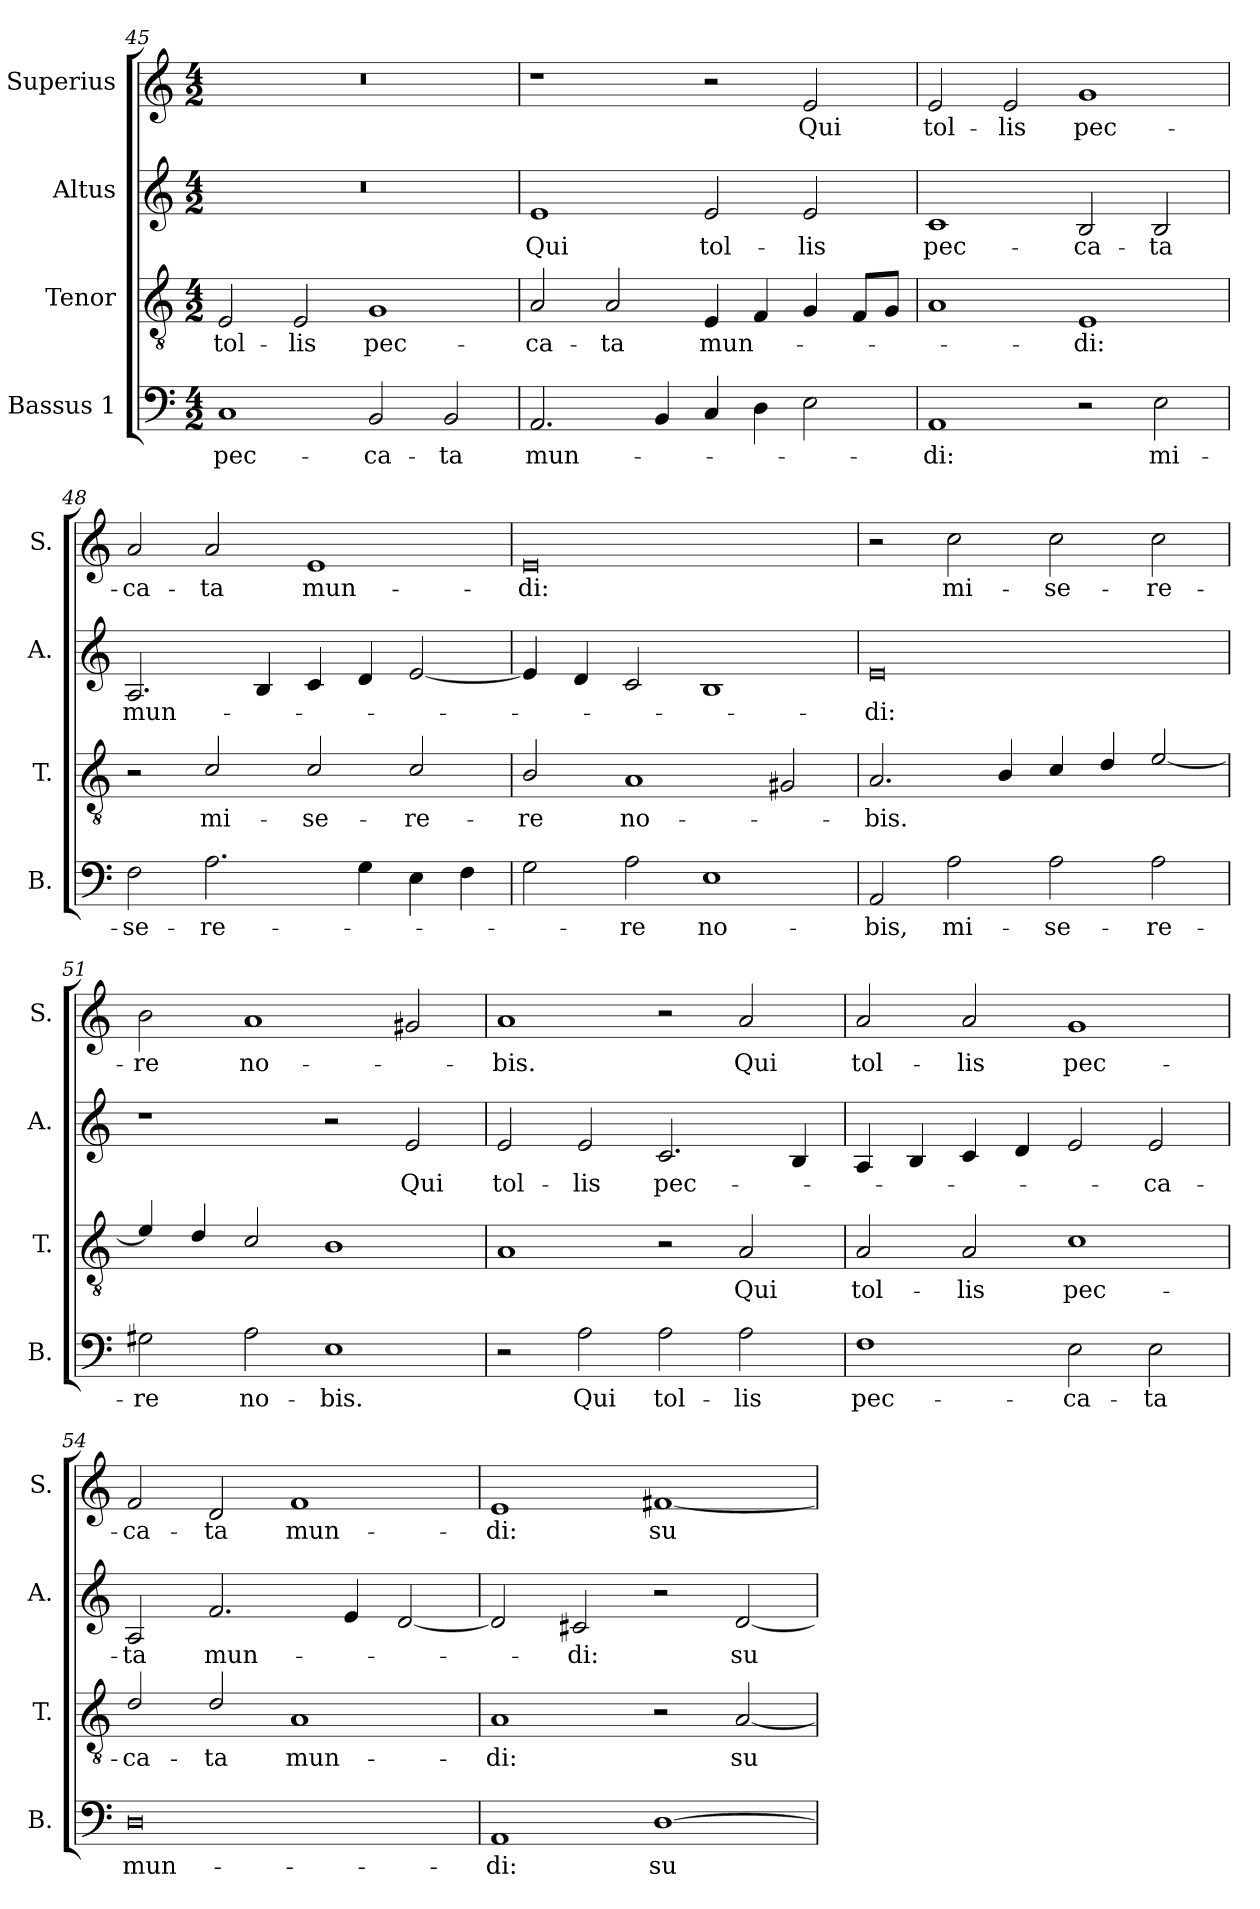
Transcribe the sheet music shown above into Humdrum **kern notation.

**kern	**text	**kern	**text	**kern	**text	**kern	**text
*part4	*part4	*part3	*part3	*part2	*part2	*part1	*part1
*staff4	*staff4	*staff3	*staff3	*staff2	*staff2	*staff1	*staff1
*I"Bassus 1	*	*I"Tenor	*	*I"Altus	*	*I"Superius	*
*I'B.	*	*I'T.	*	*I'A.	*	*I'S.	*
*clefF4	*	*clefGv2	*	*clefG2	*	*clefG2	*
*	*	*ITrd7c12	*	*	*	*	*
*k[]	*	*k[]	*	*k[]	*	*k[]	*
*C:	*	*C:	*	*C:	*	*C:	*
*M4/2	*	*M4/2	*	*M4/2	*	*M4/2	*
=45	=45	=45	=45	=45	=45	=45	=45
1C/	pec-	2EE/	tol-	0r	.	0r	.
.	.	2EE/	-lis	.	.	.	.
2BB/	-ca-	1GG/	pec-	.	.	.	.
2BB/	-ta	.	.	.	.	.	.
=46	=46	=46	=46	=46	=46	=46	=46
2.AA/	mun-	2AA/	-ca-	1e/	Qui	1r	.
.	.	2AA/	-ta	.	.	.	.
4BB/	.	.	.	.	.	.	.
4C/	.	4EE/	mun-	2e/	tol-	2r	.
4D\	.	4FF/	.	.	.	.	.
2E\	.	4GG/	.	2e/	-lis	2e/	Qui
.	.	8FF/L	.	.	.	.	.
.	.	8GG/J	.	.	.	.	.
=47	=47	=47	=47	=47	=47	=47	=47
1AA/	-di:	1AA/	.	1c/	pec-	2e/	tol-
.	.	.	.	.	.	2e/	-lis
2r	.	1EE/	-di:	2B/	-ca-	1g/	pec-
2E\	mi-	.	.	2B/	-ta	.	.
=48	=48	=48	=48	=48	=48	=48	=48
2F\	-se-	2r	.	2.A/	mun-	2a/	-ca-
2.A\	-re-	2C/	mi-	.	.	2a/	-ta
.	.	.	.	4B/	.	.	.
.	.	2C/	-se-	4c/	.	1e/	mun-
4G\	.	.	.	4d/	.	.	.
4E\	.	2C/	-re-	[2e/	.	.	.
4F\	.	.	.	.	.	.	.
=49	=49	=49	=49	=49	=49	=49	=49
2G\	.	2BB/	-re	4e/]	.	0e/	-di:
.	.	.	.	4d/	.	.	.
2A\	-re	1AA/	no-	2c/	.	.	.
1E\	no-	.	.	1B/	.	.	.
.	.	2GG#X/	.	.	.	.	.
=50	=50	=50	=50	=50	=50	=50	=50
2AA/	-bis,	2.AA/	-bis.	0e/	-di:	2r	.
2A\	mi-	.	.	.	.	2cc\	mi-
.	.	4BB/	.	.	.	.	.
2A\	-se-	4C/	.	.	.	2cc\	-se-
.	.	4D/	.	.	.	.	.
2A\	-re-	[2E/	.	.	.	2cc\	-re-
=51	=51	=51	=51	=51	=51	=51	=51
2G#X\	-re	4E/]	.	1r	.	2b\	-re
.	.	4D/	.	.	.	.	.
2A\	no-	2C/	.	.	.	1a/	no-
1E\	-bis.	1BB\	.	2r	.	.	.
.	.	.	.	2e/	Qui	2g#X/	.
=52	=52	=52	=52	=52	=52	=52	=52
2r	.	1AA/	.	2e/	tol-	1a/	-bis.
2A\	Qui	.	.	2e/	-lis	.	.
2A\	tol-	2r	.	2.c/	pec-	2r	.
2A\	-lis	2AA/	Qui	.	.	2a/	Qui
.	.	.	.	4B/	.	.	.
=53	=53	=53	=53	=53	=53	=53	=53
1F\	pec-	2AA/	tol-	4A/	.	2a/	tol-
.	.	.	.	4B/	.	.	.
.	.	2AA/	-lis	4c/	.	2a/	-lis
.	.	.	.	4d/	.	.	.
2E\	-ca-	1C\	pec-	2e/	.	1g/	pec-
2E\	-ta	.	.	2e/	-ca-	.	.
=54	=54	=54	=54	=54	=54	=54	=54
0D\	mun-	2D/	-ca-	2A/	-ta	2f/	-ca-
.	.	2D/	-ta	2.f/	mun-	2d/	-ta
.	.	1AA/	mun-	.	.	1f/	mun-
.	.	.	.	4e/	.	.	.
.	.	.	.	[2d/	.	.	.
=55	=55	=55	=55	=55	=55	=55	=55
1AA/	-di:	1AA/	-di:	2d/]	.	1e/	-di:
.	.	.	.	2c#X/	-di:	.	.
[1D\	su-	2r	.	2r	.	[1f#X/	su-
.	.	[2AA/	su-	[2d/	su-	.	.
=	=	=	=	=	=	=	=
*-	*-	*-	*-	*-	*-	*-	*-
